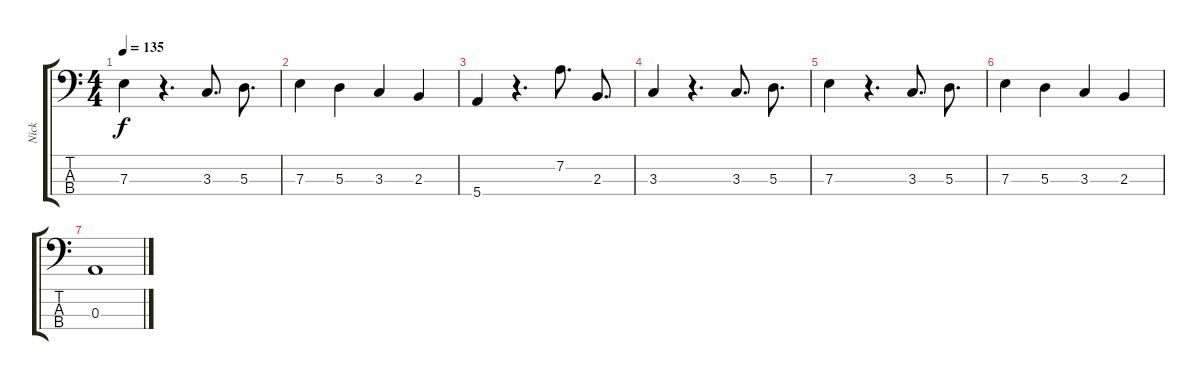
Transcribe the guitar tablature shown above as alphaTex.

\track ("Nick" "Nick") {instrument electricbasspick}
\staff {score tabs}
\tuning (G2 D2 A1 E1) {hide}
\ts (4 4)
\tempo 135
\clef f4
\ks c
7.3.4{dy f} r.4{d} 3.3.8{d} 5.3.8{d} |
7.3.4 5.3.4 3.3.4 2.3.4 |
5.4.4 r.4{d} 7.2.8{d} 2.3.8{d} |
3.3.4 r.4{d} 3.3.8{d} 5.3.8{d} |
7.3.4 r.4{d} 3.3.8{d} 5.3.8{d} |
7.3.4 5.3.4 3.3.4 2.3.4 |
0.3.1
